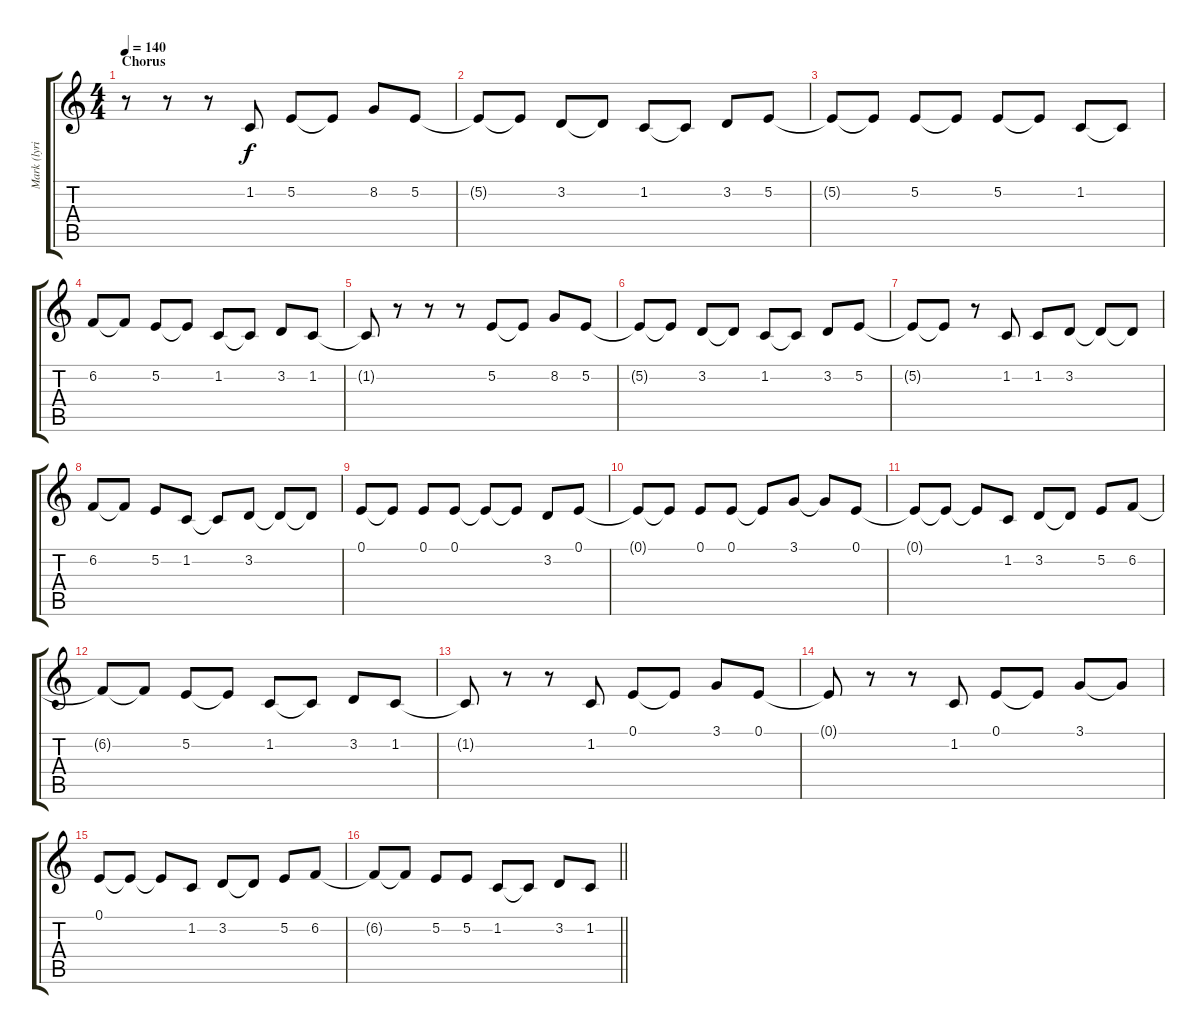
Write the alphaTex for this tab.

\track ("Mark (lyrics)" "Mark (lyri") {instrument oboe}
\staff {score tabs}
\tuning (E4 B3 G3 D3 A2 E2) {hide}
\ts (4 4)
\section ("" "Chorus")
\tempo 140
\clef g2
\ks c
r.8{dy f} r.8 r.8 1.2.8 5.2.8 5.2{t}.8 8.2.8 5.2.8 |
5.2{t}.8 5.2{t}.8 3.2.8 3.2{t}.8 1.2.8 1.2{t}.8 3.2.8 5.2.8 |
5.2{t}.8 5.2{t}.8 5.2.8 5.2{t}.8 5.2.8 5.2{t}.8 1.2.8 1.2{t}.8 |
6.2.8 6.2{t}.8 5.2.8 5.2{t}.8 1.2.8 1.2{t}.8 3.2.8 1.2.8 |
1.2{t}.8 r.8 r.8 r.8 5.2.8 5.2{t}.8 8.2.8 5.2.8 |
5.2{t}.8 5.2{t}.8 3.2.8 3.2{t}.8 1.2.8 1.2{t}.8 3.2.8 5.2.8 |
5.2{t}.8 5.2{t}.8 r.8 1.2.8 1.2.8 3.2.8 3.2{t}.8 3.2{t}.8 |
6.2.8 6.2{t}.8 5.2.8 1.2.8 1.2{t}.8 3.2.8 3.2{t}.8 3.2{t}.8 |
0.1.8 0.1{t}.8 0.1.8 0.1.8 0.1{t}.8 0.1{t}.8 3.2.8 0.1.8 |
0.1{t}.8 0.1{t}.8 0.1.8 0.1.8 0.1{t}.8 3.1.8 3.1{t}.8 0.1.8 |
0.1{t}.8 0.1{t}.8 0.1{t}.8 1.2.8 3.2.8 3.2{t}.8 5.2.8 6.2.8 |
6.2{t}.8 6.2{t}.8 5.2.8 5.2{t}.8 1.2.8 1.2{t}.8 3.2.8 1.2.8 |
1.2{t}.8 r.8 r.8 1.2.8 0.1.8 0.1{t}.8 3.1.8 0.1.8 |
0.1{t}.8 r.8 r.8 1.2.8 0.1.8 0.1{t}.8 3.1.8 3.1{t}.8 |
0.1.8 0.1{t}.8 0.1{t}.8 1.2.8 3.2.8 3.2{t}.8 5.2.8 6.2.8 |
\barLineRight lightlight
6.2{t}.8 6.2{t}.8 5.2.8 5.2.8 1.2.8 1.2{t}.8 3.2.8 1.2.8
